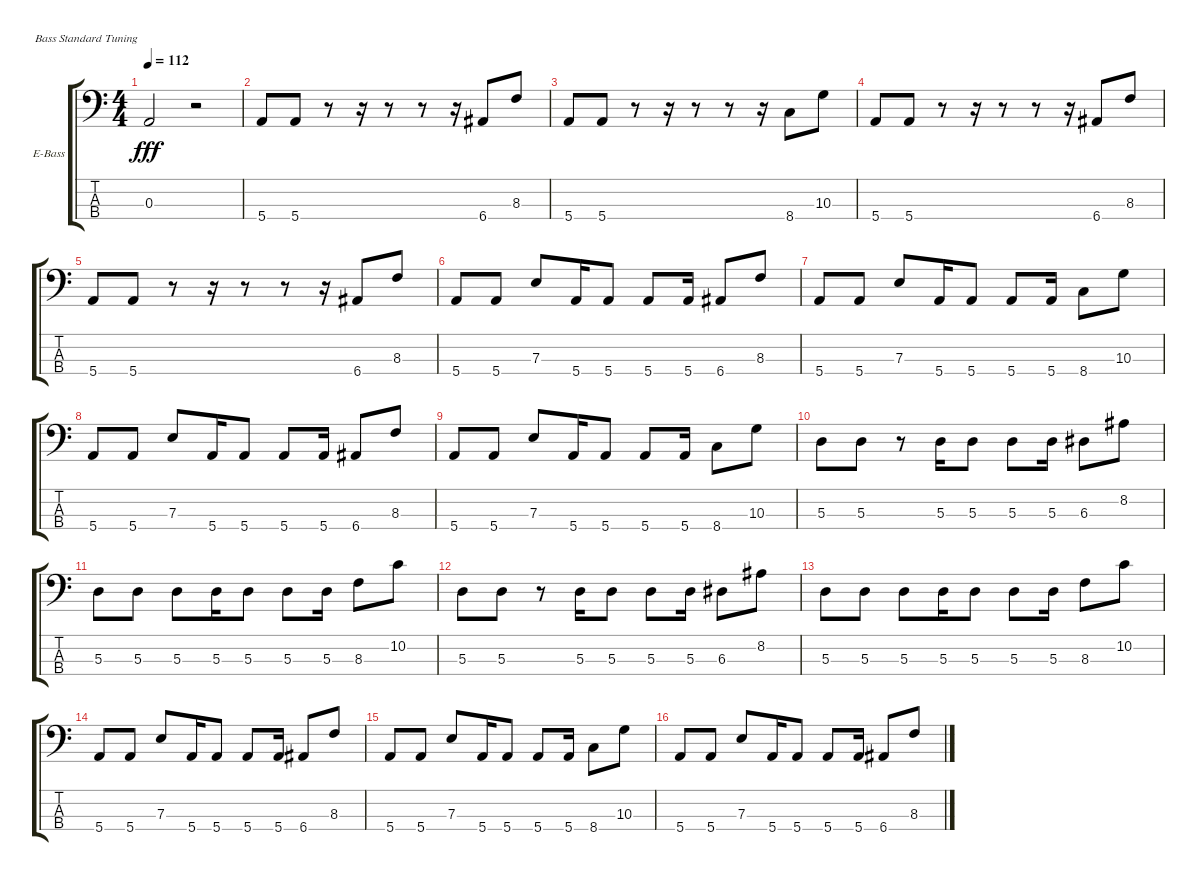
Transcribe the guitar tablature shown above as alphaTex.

\defaultSystemsLayout 4
\bracketExtendMode groupsimilarinstruments
\firstSystemTrackNameOrientation horizontal
\otherSystemsTrackNameOrientation horizontal
\track ("Кислый" "E-Bass") {instrument electricbassfinger}
\staff {score tabs}
\tuning (G2 D2 A1 E1)
\ts (4 4)
\tempo 112
\clef f4
\scale
0.333333
\ks c
0.3.2{dy fff} r.2 |
\scale
0.333333 5.4.8 5.4.8 r.8 r.16 r.8 r.8 r.16 6.4.8 8.3.8 |
\scale
0.333333 5.4.8 5.4.8 r.8 r.16 r.8 r.8 r.16 8.4.8 10.3.8 |
\scale
0.333333 5.4.8 5.4.8 r.8 r.16 r.8 r.8 r.16 6.4.8 8.3.8 |
\scale
0.333333 5.4.8 5.4.8 r.8 r.16 r.8 r.8 r.16 6.4.8 8.3.8 |
\scale
0.333333 5.4.8 5.4.8 7.3.8 5.4.16 5.4.8 5.4.8 5.4.16 6.4.8 8.3.8 |
\scale
0.333333 5.4.8 5.4.8 7.3.8 5.4.16 5.4.8 5.4.8 5.4.16 8.4.8 10.3.8 |
5.4.8 5.4.8 7.3.8 5.4.16 5.4.8 5.4.8 5.4.16 6.4.8 8.3.8 |
5.4.8 5.4.8 7.3.8 5.4.16 5.4.8 5.4.8 5.4.16 8.4.8 10.3.8 |
5.3.8 5.3.8 r.8 5.3.16 5.3.8 5.3.8 5.3.16 6.3.8 8.2.8 |
5.3.8 5.3.8 5.3.8 5.3.16 5.3.8 5.3.8 5.3.16 8.3.8 10.2.8 |
5.3.8 5.3.8 r.8 5.3.16 5.3.8 5.3.8 5.3.16 6.3.8 8.2.8 |
5.3.8 5.3.8 5.3.8 5.3.16 5.3.8 5.3.8 5.3.16 8.3.8 10.2.8 |
5.4.8 5.4.8 7.3.8 5.4.16 5.4.8 5.4.8 5.4.16 6.4.8 8.3.8 |
5.4.8 5.4.8 7.3.8 5.4.16 5.4.8 5.4.8 5.4.16 8.4.8 10.3.8 |
5.4.8 5.4.8 7.3.8 5.4.16 5.4.8 5.4.8 5.4.16 6.4.8 8.3.8
